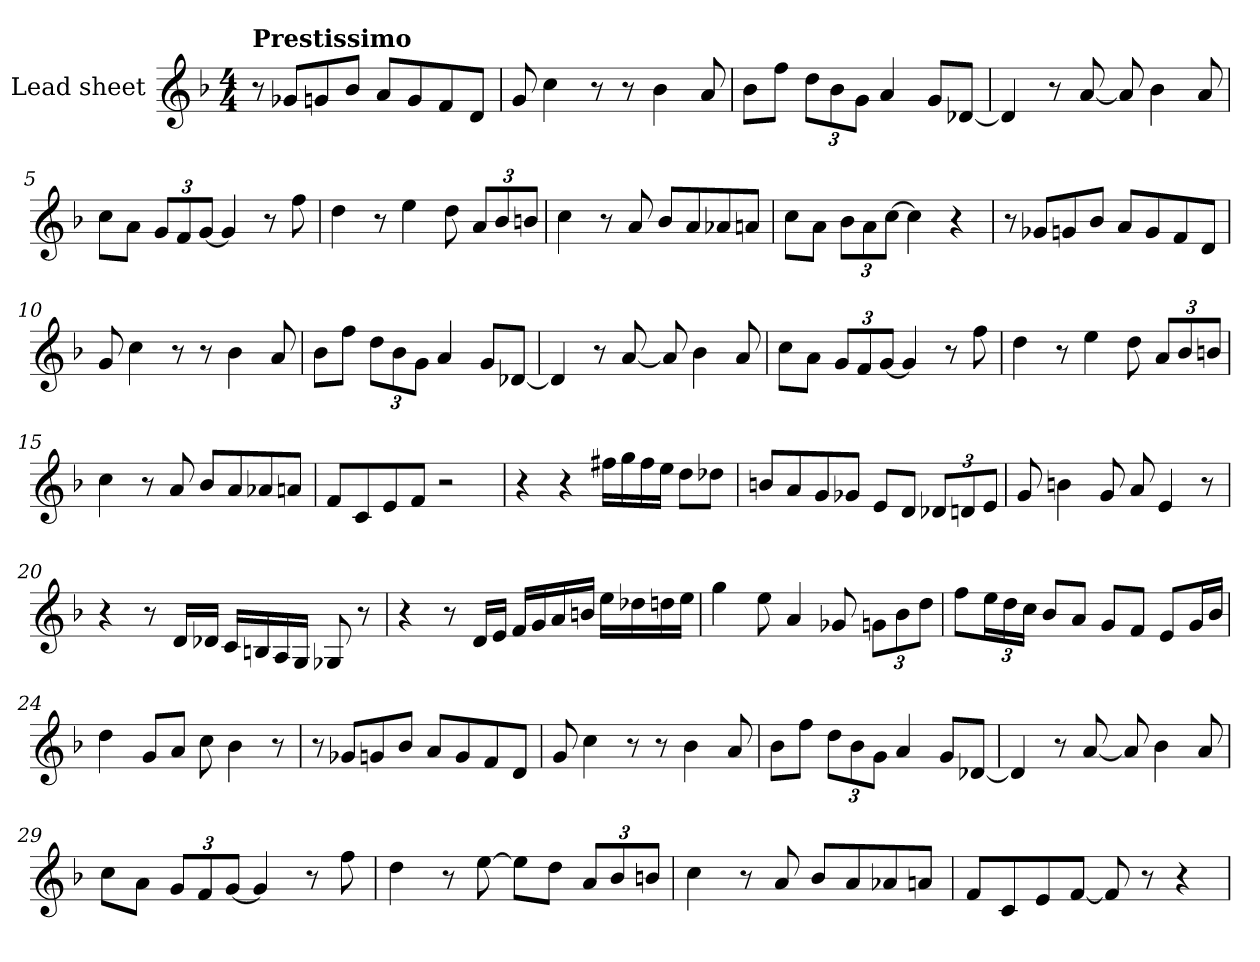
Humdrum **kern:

**kern
*part1
*staff1
*I"Lead sheet
*clefG2
*k[b-]
*F:
*M4/4
=1
!LO:TX:a:B:t=Prestissimo
8r
8g-X/L
8gn/
8b-/J
8a/L
8g/
8f/
8d/J
=2
8g/
4cc\
8r
8r
4b-\
8a/
=3
8b-\L
8ff\J
*Xbrackettup
12dd\L
12b-\
12g\J
4a/
8g/L
[8d-X/J
=4
4d-/]
8r
[8a/
8a/]
4b-\
8a/
!!LO:LB:g=z
=5
8cc\L
8a\J
12g/L
12f/
[12g/J
4g/]
8r
8ff\
=6
4dd\
8r
4ee\
8dd\
12a/L
12b-/
12bn/J
=7
4cc\
8r
8a/
8b-/L
8a/
8a-X/
8an/J
=8
8cc\L
8a\J
12b-\L
12a\
[12cc\J
4cc\]
4r
!!LO:LB:g=z
=9
8r
8g-X/L
8gn/
8b-/J
8a/L
8g/
8f/
8d/J
=10
8g/
4cc\
8r
8r
4b-\
8a/
=11
8b-\L
8ff\J
12dd\L
12b-\
12g\J
4a/
8g/L
[8d-X/J
=12
4d-/]
8r
[8a/
8a/]
4b-\
8a/
!!LO:LB:g=z
=13
8cc\L
8a\J
12g/L
12f/
[12g/J
4g/]
8r
8ff\
=14
4dd\
8r
4ee\
8dd\
12a/L
12b-/
12bn/J
=15
4cc\
8r
8a/
8b-/L
8a/
8a-X/
8an/J
=16
8f/L
8c/
8e/
8f/J
2r
!!LO:LB:g=z
=17
4r
4r
16ff#X\LL
16gg\
16ff#\
16ee\JJ
8dd\L
8dd-X\J
=18
8bn/L
8a/
8g/
8g-X/J
8e/L
8d/J
12d-X/L
12dn/
12e/J
=19
8g/
4bn\
8g/
8a/
4e/
8r
=20
4r
8r
16d/LL
16d-X/JJ
16c/LL
16Bn/
16A/
16G/JJ
8G-X/
8r
!!LO:LB:g=z
=21
4r
8r
16d/LL
16e/JJ
16f/LL
16g/
16a/
16bn/JJ
16ee\LL
16dd-X\
16ddn\
16ee\JJ
=22
4gg\
8ee\
4a/
8g-X/
12gn\L
12b-\
12dd\J
=23
8ff\L
24ee\L
24dd\
24cc\JJ
8b-/L
8a/J
8g/L
8f/J
8e/L
16g/L
16b-/JJ
=24
4dd\
8g/L
8a/J
8cc\
4b-\
8r
!!LO:LB:g=z
=25
8r
8g-X/L
8gn/
8b-/J
8a/L
8g/
8f/
8d/J
=26
8g/
4cc\
8r
8r
4b-\
8a/
=27
8b-\L
8ff\J
12dd\L
12b-\
12g\J
4a/
8g/L
[8d-X/J
=28
4d-/]
8r
[8a/
8a/]
4b-\
8a/
!!LO:LB:g=z
=29
8cc\L
8a\J
12g/L
12f/
[12g/J
4g/]
8r
8ff\
=30
4dd\
8r
[8ee\
8ee\L]
8dd\J
12a/L
12b-/
12bn/J
=31
4cc\
8r
8a/
8b-/L
8a/
8a-X/
8an/J
=32
8f/L
8c/
8e/
[8f/J
8f/]
8r
4r
=
*-
